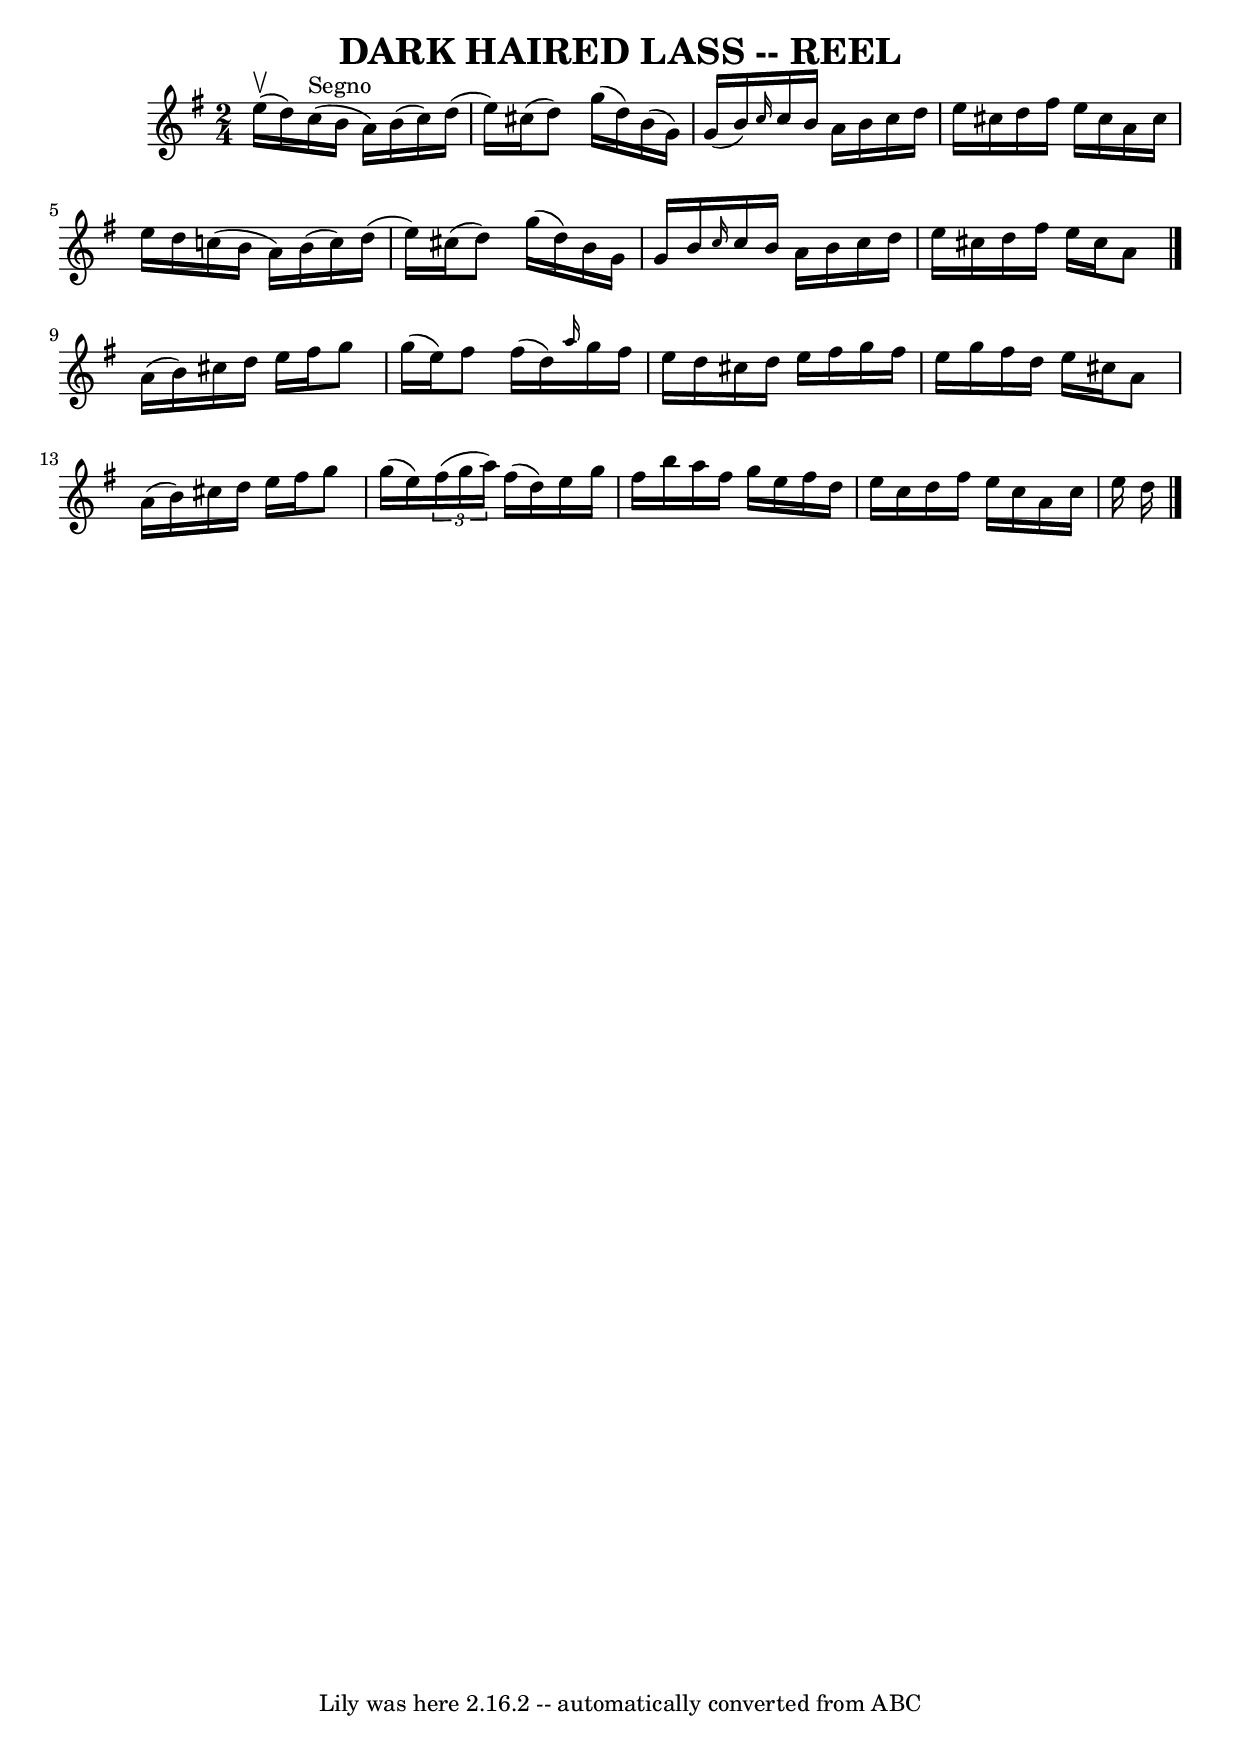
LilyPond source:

\version "2.16.2"
\include "Mammoth.ily"
\header {
  %% book = "Ryan's Mammoth Collection of Fiddle Tunes"
  crossRefNumber = "1"
  footnotes = ""
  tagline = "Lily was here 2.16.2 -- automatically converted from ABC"
  title = "DARK HAIRED LASS -- REEL"

}
voicedefault =  {


  \time 2/4 
  \key a \dorian
  e''16 (^\upbow d''16)         |
  
  c''16^"Segno"(b'16 a'16) b'16 (c''16) d''16 (e''16)   
  cis''16 (|
  d''8) g''16 (d''16) b'16 (g'16)   
  g'16 (b'16)   |
  \grace { c''16  
	 } c''16 b'16 a'16    
  b'16 c''16 d''16 e''16 cis''16    |
  d''16 fis''16    
  e''16 cis''16 a'16 cis''16 e''16 d''16    |
  |
  
  c''!16 (b'16 a'16) b'16 (c''16) d''16 (e''16)   
  cis''16 (|
  d''8) g''16 (d''16) b'16 g'16 g'16    
  b'16    |
  \grace { c''16  
	 } c''16 b'16 a'16 b'16 c''16  
  d''16 e''16 cis''16    |
  d''16 fis''16 e''16 cis''16  
  a'8    \bar "|." a'16 (b'16)       |
  cis''16 d''16    
  e''16 fis''16 g''8 g''16 (e''16)   |
  fis''8 fis''16 
  (d''16) \grace { a''16  
		 } g''16 fis''16 e''16 d''16    
  |
  cis''16 d''16 e''16 fis''16 g''16 fis''16 e''16    
  g''16    |
  fis''16 d''16 e''16 cis''16 a'8 a'16 (
  b'16)   |
  |
  cis''16 d''16 e''16 fis''16 g''8 
  g''16 (e''16)   |
  \times 2/3 { fis''16 (g''16 a''16  
	       -) 
	     } fis''16 (d''16) e''16 g''16 fis''16 b''16    |
  
  a''16 fis''16 g''16 e''16 fis''16 d''16 e''16 c''16    
  |
  d''16 fis''16 e''16 c''16 a'16 c''16 e''16    
  d''16    <<   \bar "|."  >>   

}

\score{
  <<

    \context Staff="default"
    {
      \voicedefault 
      
    }

  >>
  \layout {
    
  }
  \midi {
  }

}
